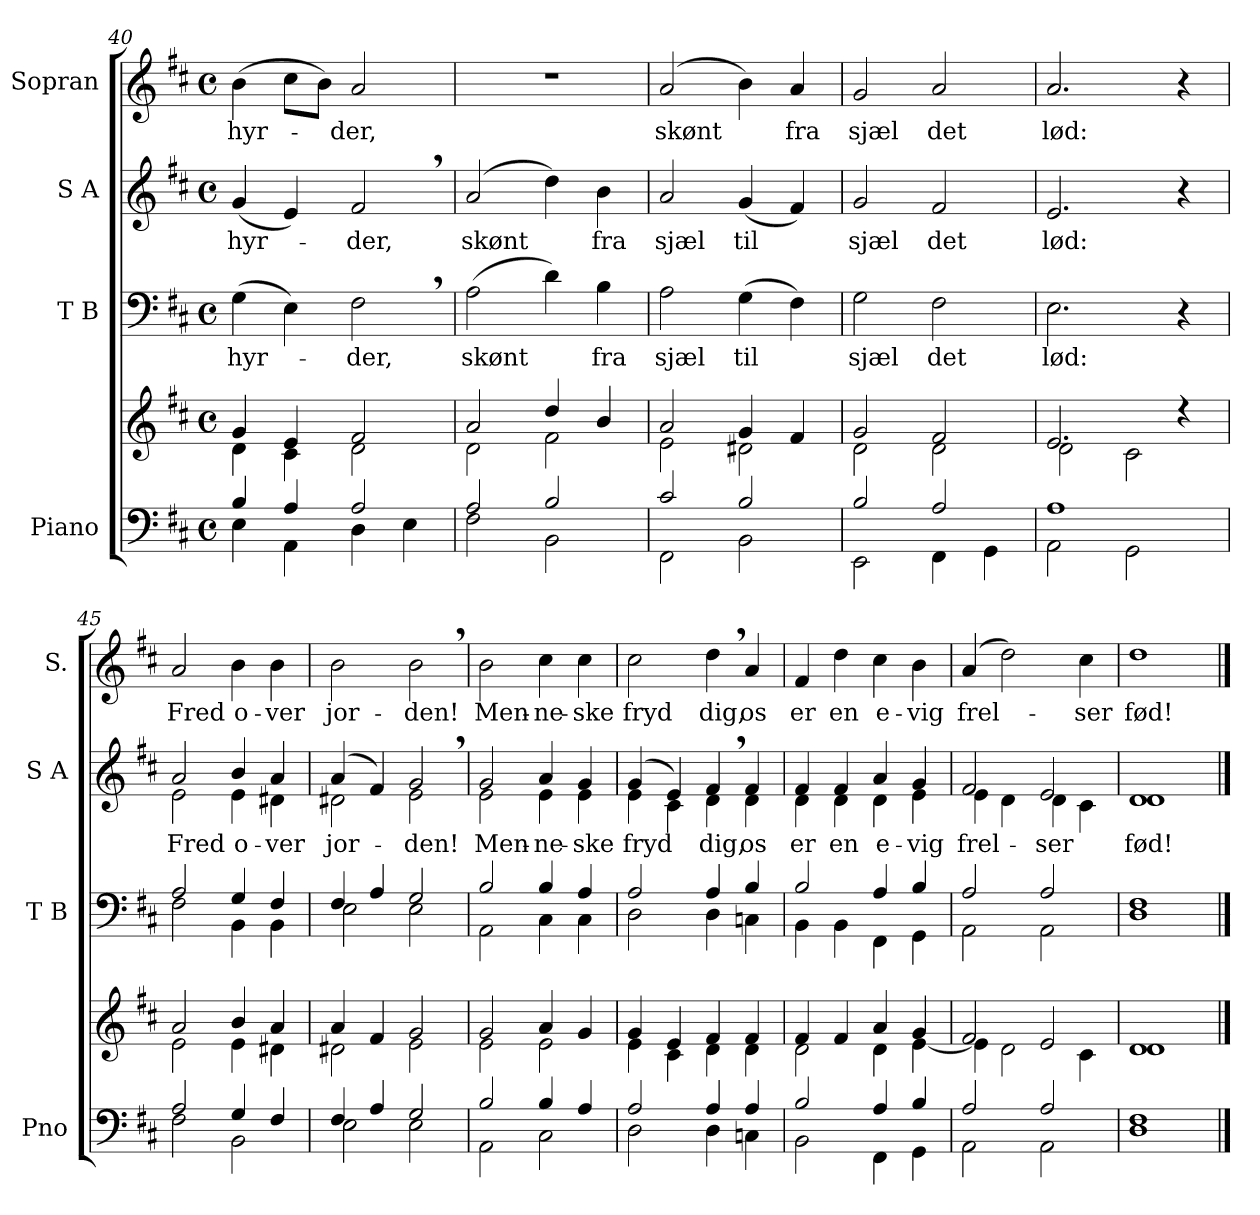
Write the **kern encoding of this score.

**kern	**kern	**kern	**text	**kern	**text	**kern	**text
*part4	*part4	*part3	*part3	*part2	*part2	*part1	*part1
*staff5	*staff4	*staff3	*staff3	*staff2	*staff2	*staff1	*staff1
*I"Piano	*	*I"T B	*	*I"S A	*	*I"Sopran	*
*I'Pno	*	*I'T B	*	*I'S A	*	*I'S.	*
*clefF4	*clefG2	*clefF4	*	*clefG2	*	*clefG2	*
*k[f#c#]	*k[f#c#]	*k[f#c#]	*	*k[f#c#]	*	*k[f#c#]	*
*M4/4	*M4/4	*M4/4	*	*M4/4	*	*M4/4	*
*met(c)	*met(c)	*met(c)	*	*met(c)	*	*met(c)	*
=40	=40	=40	=40	=40	=40	=40	=40
*^	*^	*	*	*	*	*	*
!	!	!	!	!	!LO:LY:b	!	!LO:LY:b	!	!LO:LY:b
4B/	4E\	4g/	4d\	(4G\	hyr-	(4g/	hyr-	(4b\	hyr-
4A/	4AA\	4e/	4c#\	4E\)	.	4e/)	.	8cc#\L	.
.	.	.	.	.	.	.	.	8b\J)	.
!	!	!	!	!	!LO:LY:b	!	!LO:LY:b	!	!LO:LY:b
2A/	4D\	2f#/	2d\	2F#,\	-der,	2f#,/	-der,	2a/	-der,
.	4E\	.	.	.	.	.	.	.	.
=41	=41	=41	=41	=41	=41	=41	=41	=41	=41
!	!	!	!	!	!LO:LY:b	!	!LO:LY:b	!	!
2A/	2F#\	2a/	2d\	(2A\	skønt	(2a/	skønt	1r	.
2B/	2BB\	4dd/	2f#\	4d\)	.	4dd\)	.	.	.
!	!	!	!	!	!LO:LY:b	!	!LO:LY:b	!	!
.	.	4b/	.	4B\	fra	4b\	fra	.	.
!!LO:LB:g=z
=42	=42	=42	=42	=42	=42	=42	=42	=42	=42
!	!	!	!	!	!LO:LY:b	!	!LO:LY:b	!	!LO:LY:b
2c#/	2FF#\	2a/	2e\	2A\	sjæl	2a/	sjæl	(2a/	skønt
!	!	!	!	!	!LO:LY:b	!	!LO:LY:b	!	!
2B/	2BB\	4g/	2d#X\	(4G\	til	(4g/	til	4b\)	.
!	!	!	!	!	!	!	!	!	!LO:LY:b
.	.	4f#/	.	4F#\)	.	4f#/)	.	4a/	fra
=43	=43	=43	=43	=43	=43	=43	=43	=43	=43
!	!	!	!	!	!LO:LY:b	!	!LO:LY:b	!	!LO:LY:b
2B/	2EE\	2g/	2d\	2G\	sjæl	2g/	sjæl	2g/	sjæl
!	!	!	!	!	!LO:LY:b	!	!LO:LY:b	!	!LO:LY:b
2A/	4FF#\	2f#/	2d\	2F#\	det	2f#/	det	2a/	det
.	4GG\	.	.	.	.	.	.	.	.
=44	=44	=44	=44	=44	=44	=44	=44	=44	=44
!	!	!	!	!	!LO:LY:b	!	!LO:LY:b	!	!LO:LY:b
1A	2AA\	2.e/	2d\	2.E\	lød:	2.e/	lød:	2.a/	lød:
.	2GG\	.	2c#\	.	.	.	.	.	.
.	.	4r	.	4r	.	4r	.	4r	.
=45	=45	=45	=45	=45	=45	=45	=45	=45	=45
*	*	*	*	*^	*	*	*	*	*
!	!	!	!	!	!	!	!	!LO:LY:b	!	!LO:LY:b
*	*	*	*	*	*	*	*^	*	*	*
2A/	2F#\	2a/	2e\	2A/	2F#\	.	2a/	2e\	Fred	2a/	Fred
!	!	!	!	!	!	!	!	!	!LO:LY:b	!	!LO:LY:b
4G/	2BB\	4b/	4e\	4G/	4BB\	.	4b/	4e\	o-	4b\	o-
!	!	!	!	!	!	!	!	!	!LO:LY:b	!	!LO:LY:b
4F#/	.	4a/	4d#X\	4F#/	4BB\	.	4a/	4d#X\	-ver	4b\	-ver
=46	=46	=46	=46	=46	=46	=46	=46	=46	=46	=46	=46
!	!	!	!	!	!	!	!	!	!LO:LY:b	!	!LO:LY:b
4F#/	2E\	4a/	2d#X\	4F#/	2E\	.	(4a/	2d#X\	jor-	2b\	jor-
4A/	.	4f#/	.	4A/	.	.	4f#/)	.	.	.	.
!	!	!	!	!	!	!	!	!	!LO:LY:b	!	!LO:LY:b
2G/	2E\	2g/	2e\	2G/	2E\	.	2g,/	2e\	-den!	2b,\	-den!
=47	=47	=47	=47	=47	=47	=47	=47	=47	=47	=47	=47
!	!	!	!	!	!	!	!	!	!LO:LY:b	!	!LO:LY:b
2B/	2AA\	2g/	2e\	2B/	2AA\	.	2g/	2e\	Men-	2b\	Men-
!	!	!	!	!	!	!	!	!	!LO:LY:b	!	!LO:LY:b
4B/	2C#\	4a/	2e\	4B/	4C#\	.	4a/	4e\	-ne-	4cc#\	-ne-
!	!	!	!	!	!	!	!	!	!LO:LY:b	!	!LO:LY:b
4A/	.	4g/	.	4A/	4C#\	.	4g/	4e\	-ske	4cc#\	-ske
!!LO:PB:g=z
=48	=48	=48	=48	=48	=48	=48	=48	=48	=48	=48	=48
!	!	!	!	!	!	!	!	!	!LO:LY:b	!	!LO:LY:b
2A/	2D\	4g/	4e\	2A/	2D\	.	(4g/	4e\	fryd	2cc#\	fryd
.	.	4e/	4c#\	.	.	.	4e/)	4c#\	.	.	.
!	!	!	!	!	!	!	!	!	!LO:LY:b	!	!LO:LY:b
4A/	4D\	4f#/	4d\	4A/	4D\	.	4f#,/	4d\	dig,	4dd,\	dig,
!	!	!	!	!	!	!	!	!	!LO:LY:b	!	!LO:LY:b
4A/	4Cn\	4f#/	4d\	4B/	4Cn\	.	4f#/	4d\	os	4a/	os
=49	=49	=49	=49	=49	=49	=49	=49	=49	=49	=49	=49
!	!	!	!	!	!	!	!	!	!LO:LY:b	!	!LO:LY:b
2B/	2BB\	4f#/	2d\	2B/	4BB\	.	4f#/	4d\	er	4f#/	er
!	!	!	!	!	!	!	!	!	!LO:LY:b	!	!LO:LY:b
.	.	4f#/	.	.	4BB\	.	4f#/	4d\	en	4dd\	en
!	!	!	!	!	!	!	!	!	!LO:LY:b	!	!LO:LY:b
4A/	4FF#\	4a/	4d\	4A/	4FF#\	.	4a/	4d\	e-	4cc#\	e-
!	!	!	!	!	!	!	!	!	!LO:LY:b	!	!LO:LY:b
4B/	4GG\	4g/	[4e\	4B/	4GG\	.	4g/	4e\	-vig	4b\	-vig
=50	=50	=50	=50	=50	=50	=50	=50	=50	=50	=50	=50
!	!	!	!	!	!	!	!	!	!LO:LY:b	!	!LO:LY:b
2A/	2AA\	2f#/	4e\]	2A/	2AA\	.	2f#/	4e\	frel-	(4a/	frel-
.	.	.	2d\	.	.	.	.	4d\	.	2dd\)	.
!	!	!	!	!	!	!	!	!	!LO:LY:b	!	!
2A/	2AA\	2e/	.	2A/	2AA\	.	2e/	4d\	-ser	.	.
!	!	!	!	!	!	!	!	!	!	!	!LO:LY:b
.	.	.	4c#\	.	.	.	.	4c#\	.	4cc#\	-ser
=51	=51	=51	=51	=51	=51	=51	=51	=51	=51	=51	=51
!	!	!	!	!	!	!	!	!	!LO:LY:b	!	!LO:LY:b
1F#	1D	1d	1d	1F#	1D	.	1d	1d	fød!	1dd	fød!
*v	*v	*	*	*v	*v	*	*v	*v	*	*	*
*	*v	*v	*	*	*	*	*	*
==	==	==	==	==	==	==	==
*-	*-	*-	*-	*-	*-	*-	*-
